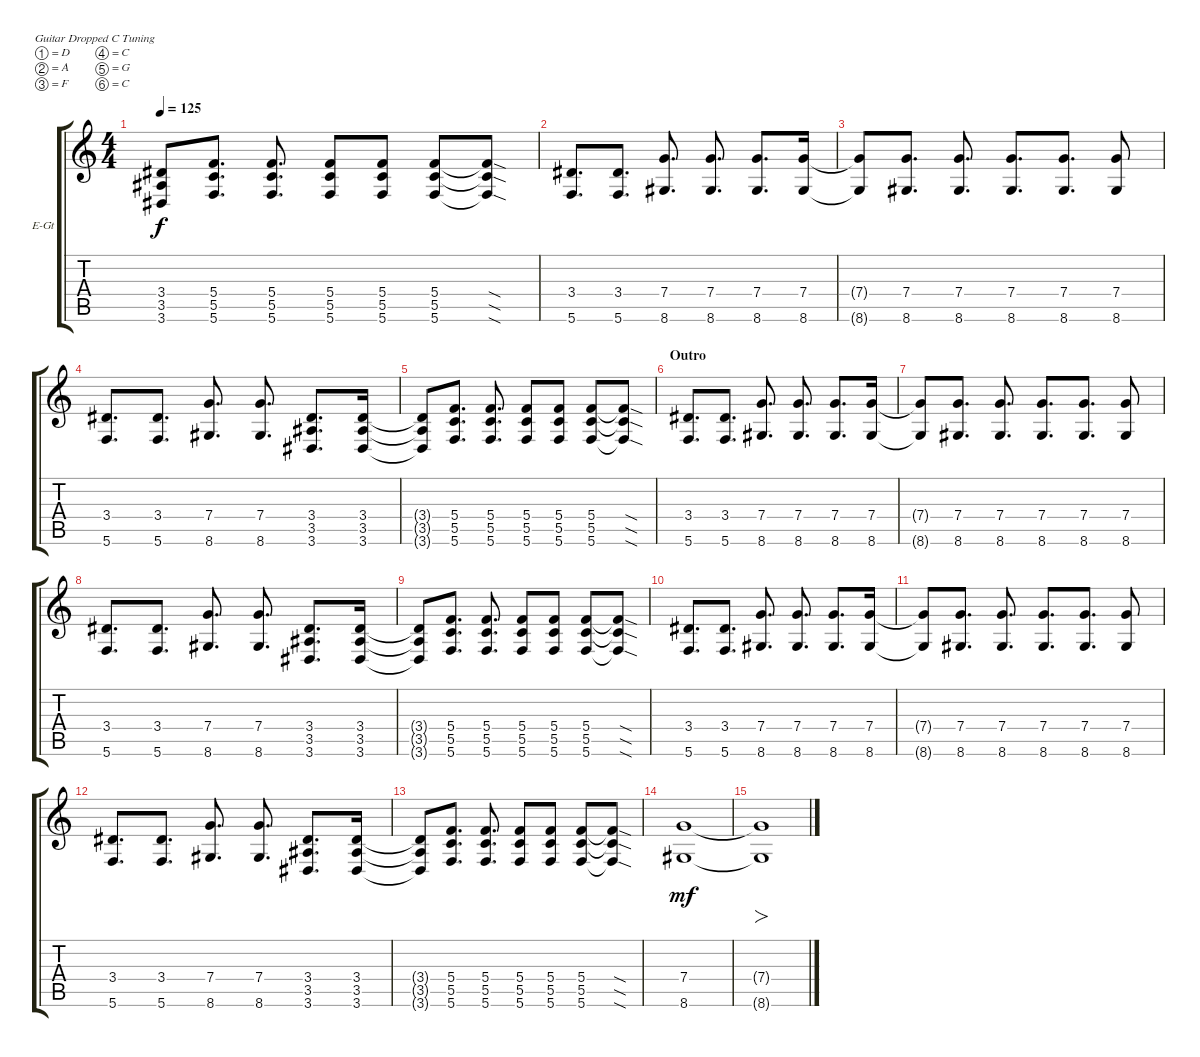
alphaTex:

\defaultSystemsLayout 4
\bracketExtendMode groupsimilarinstruments
\firstSystemTrackNameOrientation horizontal
\otherSystemsTrackNameOrientation horizontal
\track ("Alex" "E-Gt") {instrument distortionguitar}
\staff {score tabs}
\tuning (D4 A3 F3 C3 G2 C2)
\ts (4 4)
\tempo 125
\clef g2
\ks c
(3.6{t} 3.5{t} 3.4{t}).8{dy f} (5.6 5.5 5.4).8{d} (5.6 5.5 5.4).8{d} (5.6 5.5 5.4).8 (5.6 5.5 5.4).8 (5.6 5.5 5.4).8 (5.6{sod t} 5.5{sod t} 5.4{sod t}).8 |
(5.6 3.4).8{d} (5.6 3.4).8{d} (8.6 7.4).8{d} (8.6 7.4).8{d} (8.6 7.4).8{d} (8.6 7.4).16 |
(8.6{t} 7.4{t}).8 (8.6 7.4).8{d} (8.6 7.4).8{d} (8.6 7.4).8{d} (8.6 7.4).8{d} (8.6 7.4).8 |
(5.6 3.4).8{d} (5.6 3.4).8{d} (8.6 7.4).8{d} (8.6 7.4).8{d} (3.6 3.5 3.4).8{d} (3.6 3.5 3.4).16 |
(3.6{t} 3.5{t} 3.4{t}).8 (5.6 5.5 5.4).8{d} (5.6 5.5 5.4).8{d} (5.6 5.5 5.4).8 (5.6 5.5 5.4).8 (5.6 5.5 5.4).8 (5.6{sod t} 5.5{sod t} 5.4{sod t}).8 |
\section ("" "Outro")
(5.6 3.4).8{d} (5.6 3.4).8{d} (8.6 7.4).8{d} (8.6 7.4).8{d} (8.6 7.4).8{d} (8.6 7.4).16 |
(8.6{t} 7.4{t}).8 (8.6 7.4).8{d} (8.6 7.4).8{d} (8.6 7.4).8{d} (8.6 7.4).8{d} (8.6 7.4).8 |
(5.6 3.4).8{d} (5.6 3.4).8{d} (8.6 7.4).8{d} (8.6 7.4).8{d} (3.6 3.5 3.4).8{d} (3.6 3.5 3.4).16 |
(3.6{t} 3.5{t} 3.4{t}).8 (5.6 5.5 5.4).8{d} (5.6 5.5 5.4).8{d} (5.6 5.5 5.4).8 (5.6 5.5 5.4).8 (5.6 5.5 5.4).8 (5.6{sod t} 5.5{sod t} 5.4{sod t}).8 |
(5.6 3.4).8{d} (5.6 3.4).8{d} (8.6 7.4).8{d} (8.6 7.4).8{d} (8.6 7.4).8{d} (8.6 7.4).16 |
(8.6{t} 7.4{t}).8 (8.6 7.4).8{d} (8.6 7.4).8{d} (8.6 7.4).8{d} (8.6 7.4).8{d} (8.6 7.4).8 |
(5.6 3.4).8{d} (5.6 3.4).8{d} (8.6 7.4).8{d} (8.6 7.4).8{d} (3.6 3.5 3.4).8{d} (3.6 3.5 3.4).16 |
(3.6{t} 3.5{t} 3.4{t}).8 (5.6 5.5 5.4).8{d} (5.6 5.5 5.4).8{d} (5.6 5.5 5.4).8 (5.6 5.5 5.4).8 (5.6 5.5 5.4).8 (5.6{sod t} 5.5{sod t} 5.4{sod t}).8 |
(8.6 7.4).1{dy mf} |
(8.6{t} 7.4{t}).1{fo}
